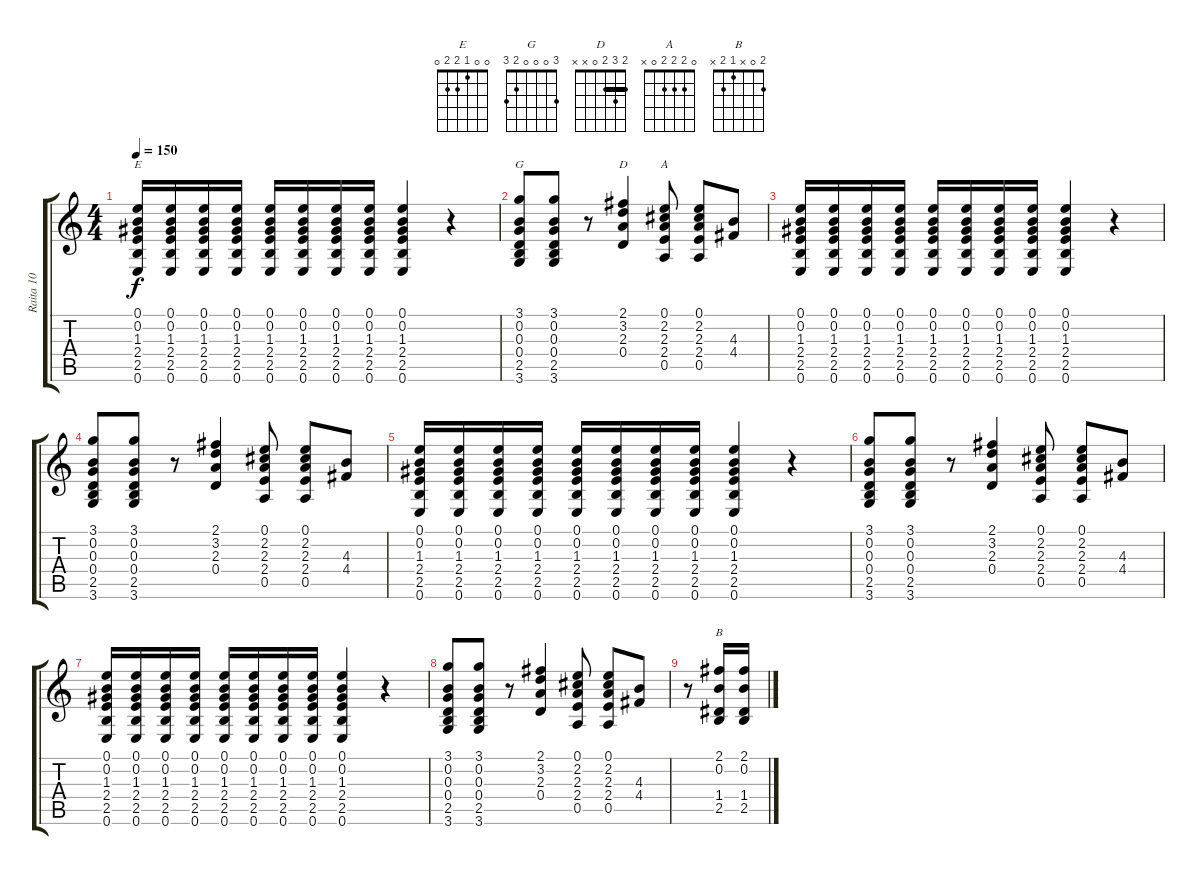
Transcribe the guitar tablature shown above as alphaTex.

\track ("Raita 10" "Raita 10") {instrument acousticguitarsteel}
\staff {score tabs}
\tuning (E4 B3 G3 D3 A2 E2) {hide}
\chord ("E" 0 0 1 2 2 0)
\chord ("G" 3 0 0 0 2 3)
\chord ("D" 2 3 2 0 x x) {barre 2}
\chord ("A" 0 2 2 2 0 x)
\chord ("B" 2 0 x 1 2 x)
\ts (4 4)
\tempo 150
\clef g2
\ks c
(0.1 0.2 1.3 2.4 2.5 0.6).16{ch "E" dy f} (0.1 0.2 1.3 2.4 2.5 0.6).16 (0.1 0.2 1.3 2.4 2.5 0.6).16 (0.1 0.2 1.3 2.4 2.5 0.6).16 (0.1 0.2 1.3 2.4 2.5 0.6).16 (0.1 0.2 1.3 2.4 2.5 0.6).16 (0.1 0.2 1.3 2.4 2.5 0.6).16 (0.1 0.2 1.3 2.4 2.5 0.6).16 (0.1 0.2 1.3 2.4 2.5 0.6).4 r.4 |
(3.1 0.2 0.3 0.4 2.5 3.6).8{ch "G"} (3.1 0.2 0.3 0.4 2.5 3.6).8 r.8 (2.1 3.2 2.3 0.4).4{ch "D"} (0.1 2.2 2.3 2.4 0.5).8{ch "A"} (0.1 2.2 2.3 2.4 0.5).8 (4.3 4.4).8 |
(0.1 0.2 1.3 2.4 2.5 0.6).16 (0.1 0.2 1.3 2.4 2.5 0.6).16 (0.1 0.2 1.3 2.4 2.5 0.6).16 (0.1 0.2 1.3 2.4 2.5 0.6).16 (0.1 0.2 1.3 2.4 2.5 0.6).16 (0.1 0.2 1.3 2.4 2.5 0.6).16 (0.1 0.2 1.3 2.4 2.5 0.6).16 (0.1 0.2 1.3 2.4 2.5 0.6).16 (0.1 0.2 1.3 2.4 2.5 0.6).4 r.4 |
(3.1 0.2 0.3 0.4 2.5 3.6).8 (3.1 0.2 0.3 0.4 2.5 3.6).8 r.8 (2.1 3.2 2.3 0.4).4 (0.1 2.2 2.3 2.4 0.5).8 (0.1 2.2 2.3 2.4 0.5).8 (4.3 4.4).8 |
(0.1 0.2 1.3 2.4 2.5 0.6).16 (0.1 0.2 1.3 2.4 2.5 0.6).16 (0.1 0.2 1.3 2.4 2.5 0.6).16 (0.1 0.2 1.3 2.4 2.5 0.6).16 (0.1 0.2 1.3 2.4 2.5 0.6).16 (0.1 0.2 1.3 2.4 2.5 0.6).16 (0.1 0.2 1.3 2.4 2.5 0.6).16 (0.1 0.2 1.3 2.4 2.5 0.6).16 (0.1 0.2 1.3 2.4 2.5 0.6).4 r.4 |
(3.1 0.2 0.3 0.4 2.5 3.6).8 (3.1 0.2 0.3 0.4 2.5 3.6).8 r.8 (2.1 3.2 2.3 0.4).4 (0.1 2.2 2.3 2.4 0.5).8 (0.1 2.2 2.3 2.4 0.5).8 (4.3 4.4).8 |
(0.1 0.2 1.3 2.4 2.5 0.6).16 (0.1 0.2 1.3 2.4 2.5 0.6).16 (0.1 0.2 1.3 2.4 2.5 0.6).16 (0.1 0.2 1.3 2.4 2.5 0.6).16 (0.1 0.2 1.3 2.4 2.5 0.6).16 (0.1 0.2 1.3 2.4 2.5 0.6).16 (0.1 0.2 1.3 2.4 2.5 0.6).16 (0.1 0.2 1.3 2.4 2.5 0.6).16 (0.1 0.2 1.3 2.4 2.5 0.6).4 r.4 |
(3.1 0.2 0.3 0.4 2.5 3.6).8 (3.1 0.2 0.3 0.4 2.5 3.6).8 r.8 (2.1 3.2 2.3 0.4).4 (0.1 2.2 2.3 2.4 0.5).8 (0.1 2.2 2.3 2.4 0.5).8 (4.3 4.4).8 |
r.8 (2.1 0.2 1.4 2.5).16{ch "B"} (2.1 0.2 1.4 2.5).16
